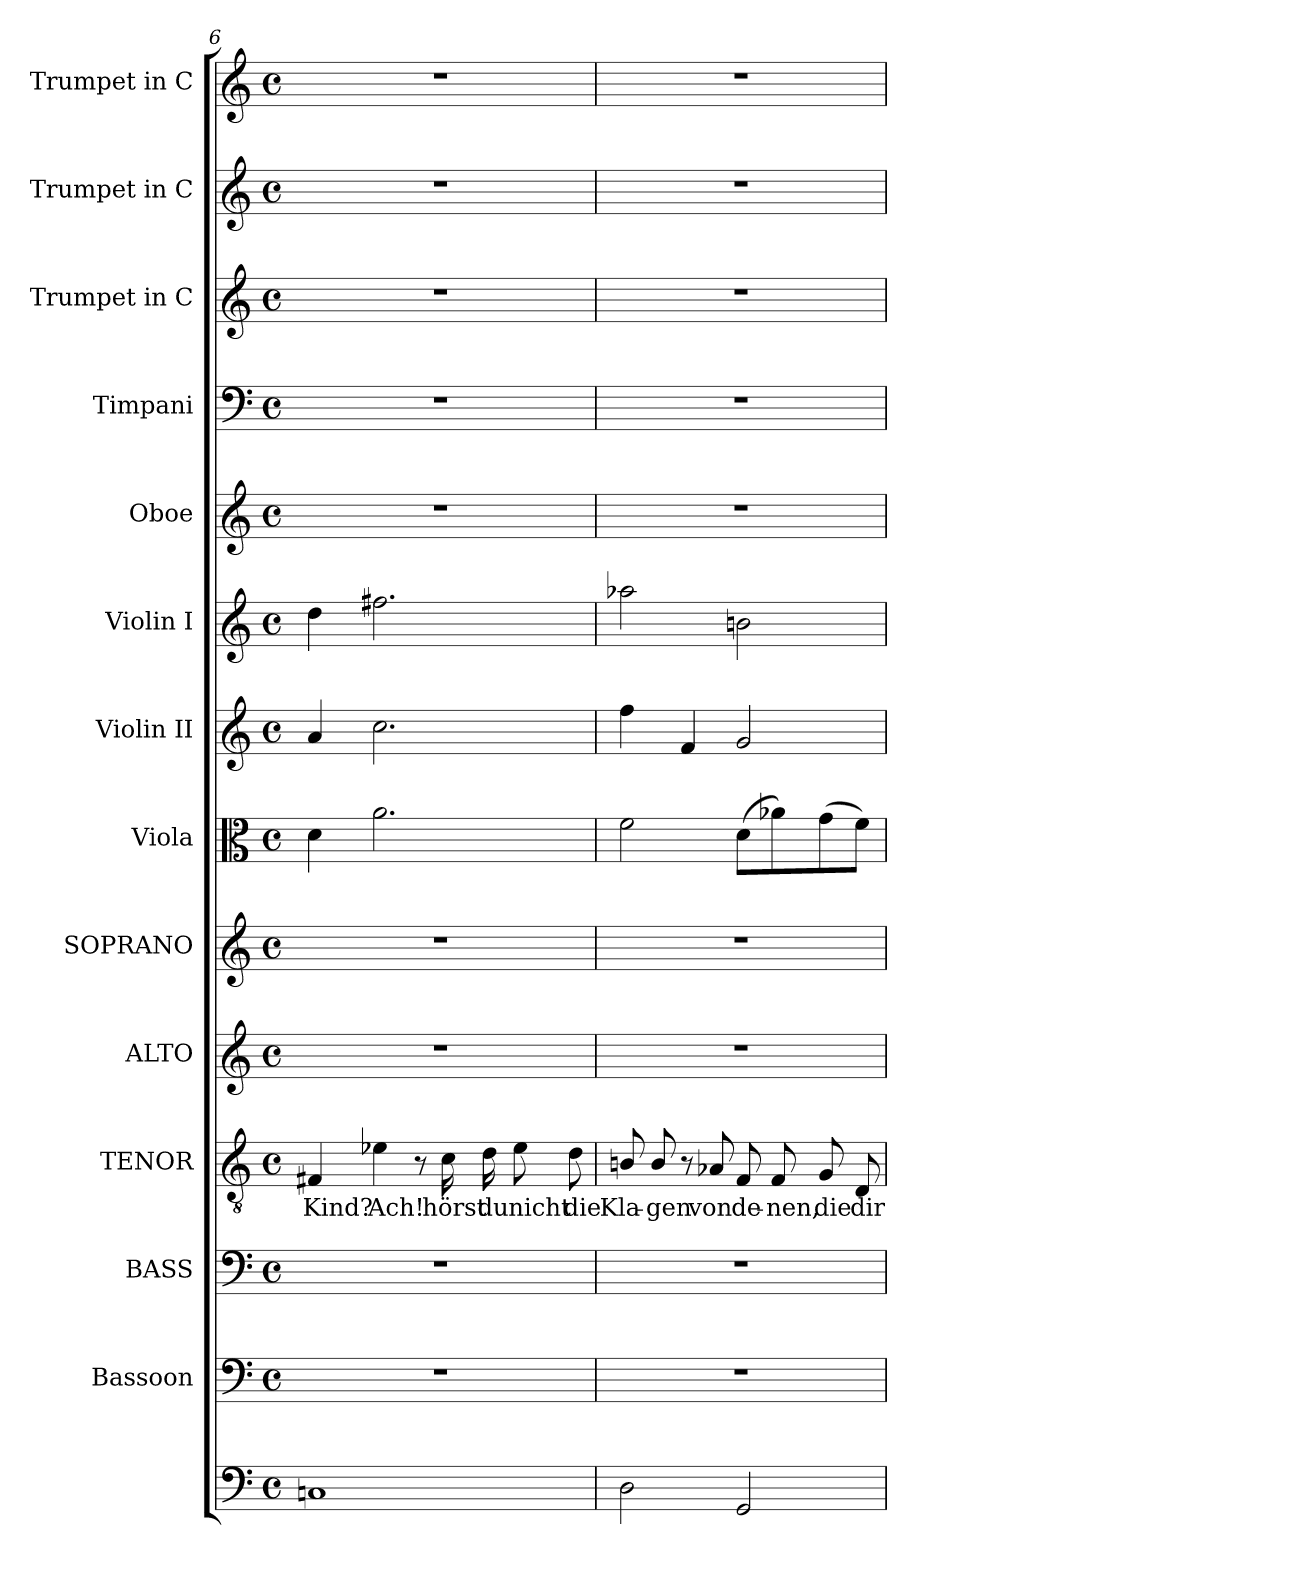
**kern	**kern	**kern	**kern	**text	**kern	**kern	**kern	**kern	**kern	**kern	**kern	**kern	**kern	**kern
*part14	*part13	*part12	*part11	*part11	*part10	*part9	*part8	*part7	*part6	*part5	*part4	*part3	*part2	*part1
*staff14	*staff13	*staff12	*staff11	*staff11	*staff10	*staff9	*staff8	*staff7	*staff6	*staff5	*staff4	*staff3	*staff2	*staff1
*	*I"Bassoon	*I"BASS	*I"TENOR	*	*I"ALTO	*I"SOPRANO	*I"Viola	*I"Violin II	*I"Violin I	*I"Oboe	*I"Timpani	*I"Trumpet in C	*I"Trumpet in C	*I"Trumpet in C
*	*	*	*	*	*I'Alto	*I'Soprano	*I'Viola	*I'Violin II	*I'Violin I	*I'Oboe	*I'Timp.	*	*	*
*clefF4	*clefF4	*clefF4	*clefGv2	*	*clefG2	*clefG2	*clefC3	*clefG2	*clefG2	*clefG2	*clefF4	*clefG2	*clefG2	*clefG2
*	*	*	*ITrd7c12	*	*	*	*	*	*	*	*	*	*	*
*k[]	*k[]	*k[]	*k[]	*	*k[]	*k[]	*k[]	*k[]	*k[]	*k[]	*k[]	*k[]	*k[]	*k[]
*C:	*C:	*C:	*C:	*	*C:	*C:	*C:	*C:	*C:	*C:	*C:	*C:	*C:	*C:
*M4/4	*M4/4	*M4/4	*M4/4	*	*M4/4	*M4/4	*M4/4	*M4/4	*M4/4	*M4/4	*M4/4	*M4/4	*M4/4	*M4/4
*met(c)	*met(c)	*met(c)	*met(c)	*	*met(c)	*met(c)	*met(c)	*met(c)	*met(c)	*met(c)	*met(c)	*met(c)	*met(c)	*met(c)
=6	=6	=6	=6	=6	=6	=6	=6	=6	=6	=6	=6	=6	=6	=6
!	!	!	!	!LO:LY:b:color=#000000	!	!	!	!	!	!	!	!	!	!
1Cni	1r	1r	4FF#Xi/	Kind?	1r	1r	4di\	4ai/	4ddi\	1r	1r	1r	1r	1r
!	!	!	!	!LO:LY:b:color=#000000	!	!	!	!	!	!	!	!	!	!
.	.	.	4E-i\	Ach!	.	.	2.ai\	2.cci\	2.ff#Xi\	.	.	.	.	.
.	.	.	8r	.	.	.	.	.	.	.	.	.	.	.
!	!	!	!	!LO:LY:b:color=#000000	!	!	!	!	!	!	!	!	!	!
.	.	.	16Ci\	hörst	.	.	.	.	.	.	.	.	.	.
!	!	!	!	!LO:LY:b:color=#000000	!	!	!	!	!	!	!	!	!	!
.	.	.	16Di\	du	.	.	.	.	.	.	.	.	.	.
!	!	!	!	!LO:LY:b:color=#000000	!	!	!	!	!	!	!	!	!	!
.	.	.	8E-i\	nicht	.	.	.	.	.	.	.	.	.	.
!	!	!	!	!LO:LY:b:color=#000000	!	!	!	!	!	!	!	!	!	!
.	.	.	8Di\	die	.	.	.	.	.	.	.	.	.	.
!!LO:LB:g=z
=7	=7	=7	=7	=7	=7	=7	=7	=7	=7	=7	=7	=7	=7	=7
!	!	!	!	!LO:LY:b:color=#000000	!	!	!	!	!	!	!	!	!	!
2Di\	1r	1r	8BBni/	Kla-	1r	1r	2fi\	4ffi\	2aa-Xi\	1r	1r	1r	1r	1r
!	!	!	!	!LO:LY:b:color=#000000	!	!	!	!	!	!	!	!	!	!
.	.	.	8BBi/	-gen	.	.	.	.	.	.	.	.	.	.
.	.	.	8r	.	.	.	.	4fi/	.	.	.	.	.	.
!	!	!	!	!LO:LY:b:color=#000000	!	!	!	!	!	!	!	!	!	!
.	.	.	8AA-Xi/	von	.	.	.	.	.	.	.	.	.	.
!	!	!	!	!LO:LY:b:color=#000000	!	!	!	!	!	!	!	!	!	!
2GGi/	.	.	8FFi/	de-	.	.	(8di\L	2gi/	2bni\	.	.	.	.	.
!	!	!	!	!LO:LY:b:color=#000000	!	!	!	!	!	!	!	!	!	!
.	.	.	8FFi/	-nen,	.	.	8a-Xi\)	.	.	.	.	.	.	.
!	!	!	!	!LO:LY:b:color=#000000	!	!	!	!	!	!	!	!	!	!
.	.	.	8GGi/	die	.	.	(8gi\	.	.	.	.	.	.	.
!	!	!	!	!LO:LY:b:color=#000000	!	!	!	!	!	!	!	!	!	!
.	.	.	8DDi/	dir	.	.	8fi\J)	.	.	.	.	.	.	.
=	=	=	=	=	=	=	=	=	=	=	=	=	=	=
*-	*-	*-	*-	*-	*-	*-	*-	*-	*-	*-	*-	*-	*-	*-
